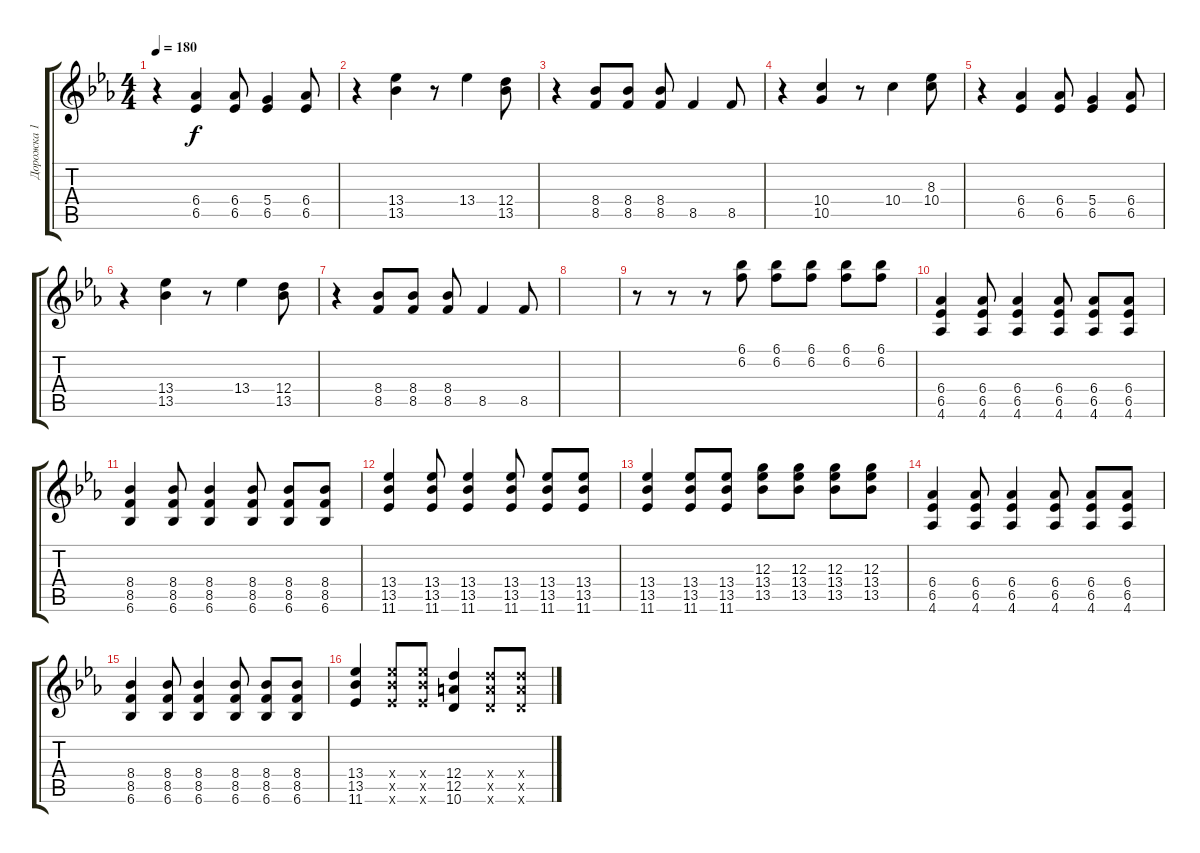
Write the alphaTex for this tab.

\track ("Дорожка 1" "Дорожка 1") {instrument distortionguitar}
\staff {score tabs}
\tuning (E4 B3 G3 D3 A2 E2) {hide}
\ts (4 4)
\tempo 180
\clef g2
\ks eb
r.4{dy f} (6.4 6.5).4 (6.4 6.5).8 (5.4 6.5).4 (6.4 6.5).8 |
r.4 (13.4 13.5).4 r.8 13.4.4 (12.4 13.5).8 |
r.4 (8.4 8.5).8 (8.4 8.5).8 (8.4 8.5).8 8.5.4 8.5.8 |
r.4 (10.4 10.5).4 r.8 10.4.4 (8.3 10.4).8 |
r.4 (6.4 6.5).4 (6.4 6.5).8 (5.4 6.5).4 (6.4 6.5).8 |
r.4 (13.4 13.5).4 r.8 13.4.4 (12.4 13.5).8 |
r.4 (8.4 8.5).8 (8.4 8.5).8 (8.4 8.5).8 8.5.4 8.5.8 |
|
r.8 r.8 r.8 (6.1 6.2).8 (6.1 6.2).8 (6.1 6.2).8 (6.1 6.2).8 (6.1 6.2).8 |
(6.4 6.5 4.6).4 (6.4 6.5 4.6).8 (6.4 6.5 4.6).4 (6.4 6.5 4.6).8 (6.4 6.5 4.6).8 (6.4 6.5 4.6).8 |
(8.4 8.5 6.6).4 (8.4 8.5 6.6).8 (8.4 8.5 6.6).4 (8.4 8.5 6.6).8 (8.4 8.5 6.6).8 (8.4 8.5 6.6).8 |
(13.4 13.5 11.6).4 (13.4 13.5 11.6).8 (13.4 13.5 11.6).4 (13.4 13.5 11.6).8 (13.4 13.5 11.6).8 (13.4 13.5 11.6).8 |
(13.4 13.5 11.6).4 (13.4 13.5 11.6).8 (13.4 13.5 11.6).8 (12.3 13.4 13.5).8 (12.3 13.4 13.5).8 (12.3 13.4 13.5).8 (12.3 13.4 13.5).8 |
(6.4 6.5 4.6).4 (6.4 6.5 4.6).8 (6.4 6.5 4.6).4 (6.4 6.5 4.6).8 (6.4 6.5 4.6).8 (6.4 6.5 4.6).8 |
(8.4 8.5 6.6).4 (8.4 8.5 6.6).8 (8.4 8.5 6.6).4 (8.4 8.5 6.6).8 (8.4 8.5 6.6).8 (8.4 8.5 6.6).8 |
(13.4 13.5 11.6).4 (13.4{x} 13.5{x} 11.6{x}).8 (13.4{x} 13.5{x} 11.6{x}).8 (12.4 12.5 10.6).4 (12.4{x} 12.5{x} 10.6{x}).8 (12.4{x} 12.5{x} 10.6{x}).8
